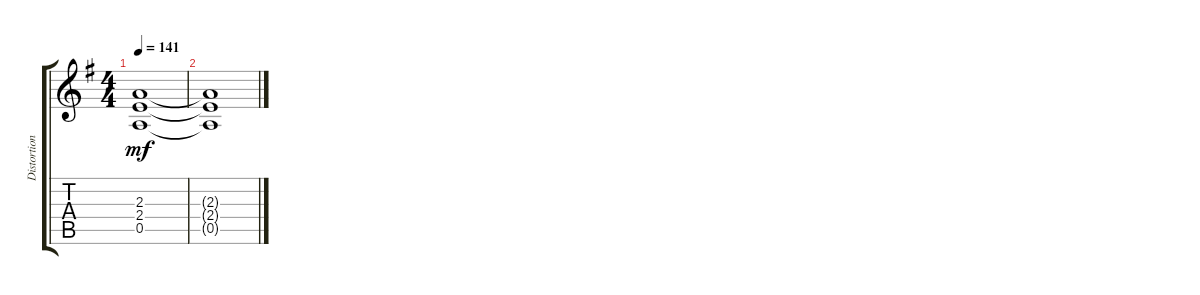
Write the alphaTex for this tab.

\track ("Distortion Gtr" "Distortion") {instrument distortionguitar}
\staff {score tabs}
\tuning (E4 B3 G3 D3 A2 E2) {hide}
\ts (4 4)
\tempo 141
\clef g2
\ks g
(2.3 2.4 0.5).1{dy mf} |
(2.3{t} 2.4{t} 0.5{t}).1
